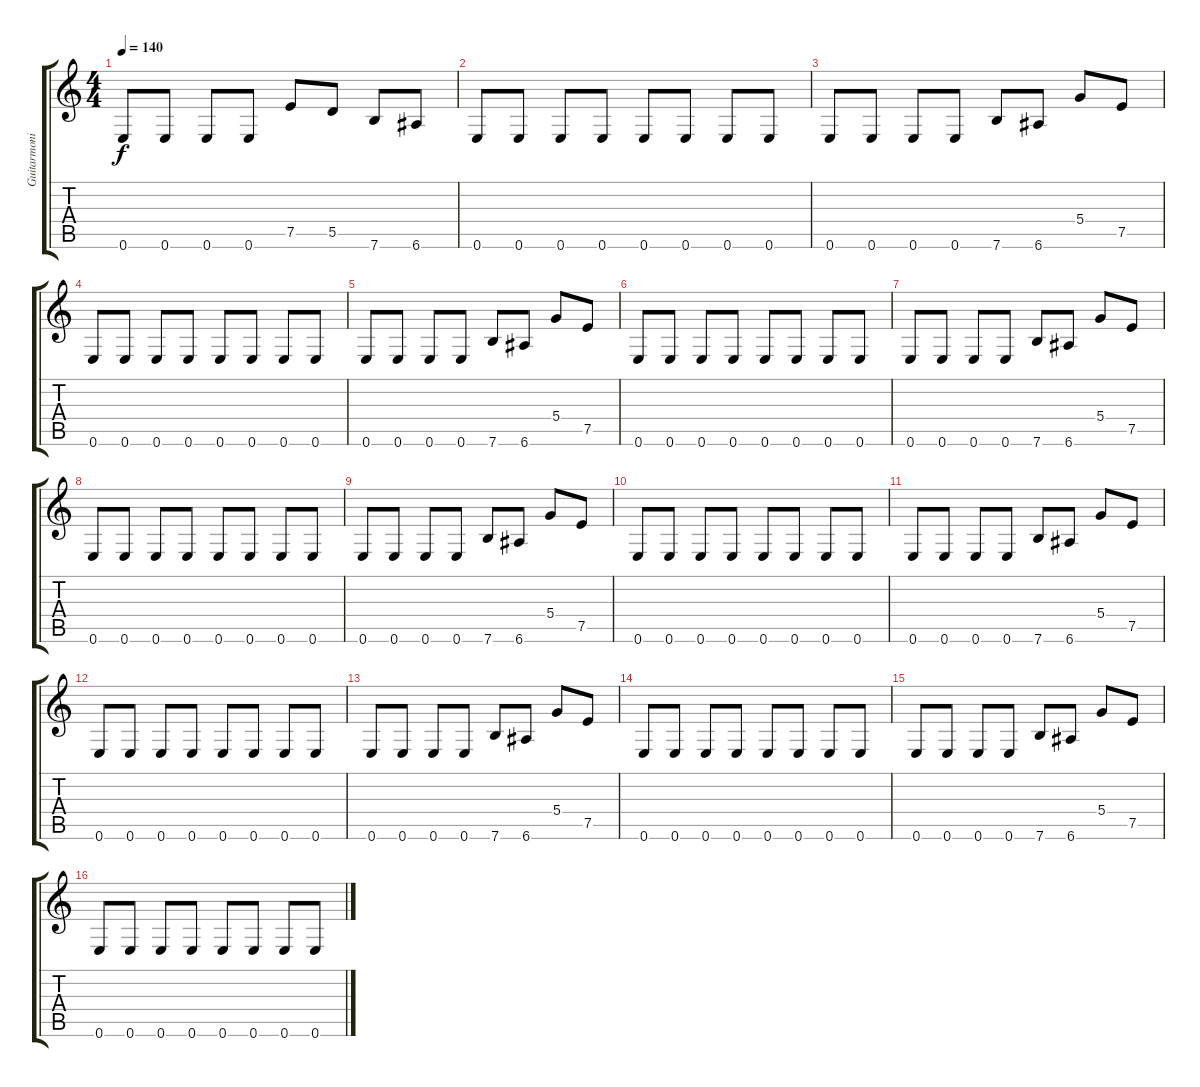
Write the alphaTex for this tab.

\track ("Guitarmonics" "Guitarmoni") {instrument overdrivenguitar}
\staff {score tabs}
\tuning (E4 B3 G3 D3 A2 E2) {hide}
\ts (4 4)
\tempo 140
\clef g2
\ks c
0.6.8{dy f} 0.6.8 0.6.8 0.6.8 7.5.8 5.5.8 7.6.8 6.6.8 |
0.6.8 0.6.8 0.6.8 0.6.8 0.6.8 0.6.8 0.6.8 0.6.8 |
0.6.8 0.6.8 0.6.8 0.6.8 7.6.8 6.6.8 5.4.8 7.5.8 |
0.6.8 0.6.8 0.6.8 0.6.8 0.6.8 0.6.8 0.6.8 0.6.8 |
0.6.8 0.6.8 0.6.8 0.6.8 7.6.8 6.6.8 5.4.8 7.5.8 |
0.6.8 0.6.8 0.6.8 0.6.8 0.6.8 0.6.8 0.6.8 0.6.8 |
0.6.8 0.6.8 0.6.8 0.6.8 7.6.8 6.6.8 5.4.8 7.5.8 |
0.6.8 0.6.8 0.6.8 0.6.8 0.6.8 0.6.8 0.6.8 0.6.8 |
0.6.8 0.6.8 0.6.8 0.6.8 7.6.8 6.6.8 5.4.8 7.5.8 |
0.6.8 0.6.8 0.6.8 0.6.8 0.6.8 0.6.8 0.6.8 0.6.8 |
0.6.8 0.6.8 0.6.8 0.6.8 7.6.8 6.6.8 5.4.8 7.5.8 |
0.6.8 0.6.8 0.6.8 0.6.8 0.6.8 0.6.8 0.6.8 0.6.8 |
0.6.8 0.6.8 0.6.8 0.6.8 7.6.8 6.6.8 5.4.8 7.5.8 |
0.6.8 0.6.8 0.6.8 0.6.8 0.6.8 0.6.8 0.6.8 0.6.8 |
0.6.8 0.6.8 0.6.8 0.6.8 7.6.8 6.6.8 5.4.8 7.5.8 |
0.6.8 0.6.8 0.6.8 0.6.8 0.6.8 0.6.8 0.6.8 0.6.8
